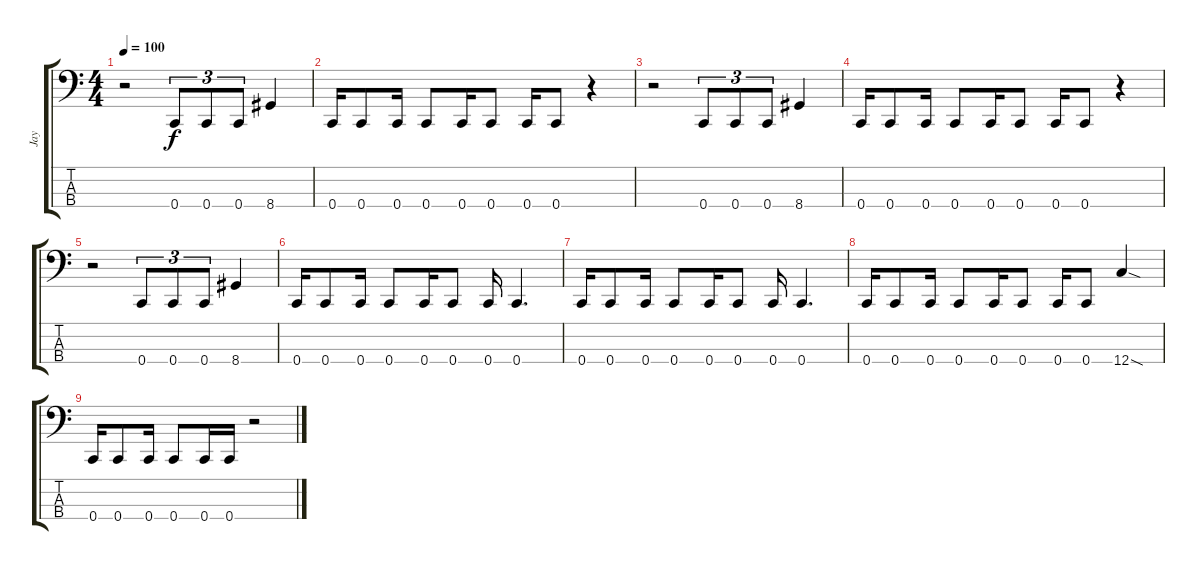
\track ("Jay" "Jay") {instrument electricbasspick}
\staff {score tabs}
\tuning (F2 C2 G1 C1) {hide}
\ts (4 4)
\tempo 100
\clef f4
\ks c
r.2{dy f} 0.4.8{tu (3 2)} 0.4.8{tu (3 2)} 0.4.8{tu (3 2)} 8.4.4 |
0.4.16 0.4.8 0.4.16 0.4.8 0.4.16 0.4.8 0.4.16 0.4.8 r.4 |
r.2 0.4.8{tu (3 2)} 0.4.8{tu (3 2)} 0.4.8{tu (3 2)} 8.4.4 |
0.4.16 0.4.8 0.4.16 0.4.8 0.4.16 0.4.8 0.4.16 0.4.8 r.4 |
r.2 0.4.8{tu (3 2)} 0.4.8{tu (3 2)} 0.4.8{tu (3 2)} 8.4.4 |
0.4.16 0.4.8 0.4.16 0.4.8 0.4.16 0.4.8 0.4.16 0.4.4{d} |
0.4.16 0.4.8 0.4.16 0.4.8 0.4.16 0.4.8 0.4.16 0.4.4{d} |
0.4.16 0.4.8 0.4.16 0.4.8 0.4.16 0.4.8 0.4.16 0.4.8 12.4{sod}.4 |
0.4.16 0.4.8 0.4.16 0.4.8 0.4.16 0.4.16 r.2
